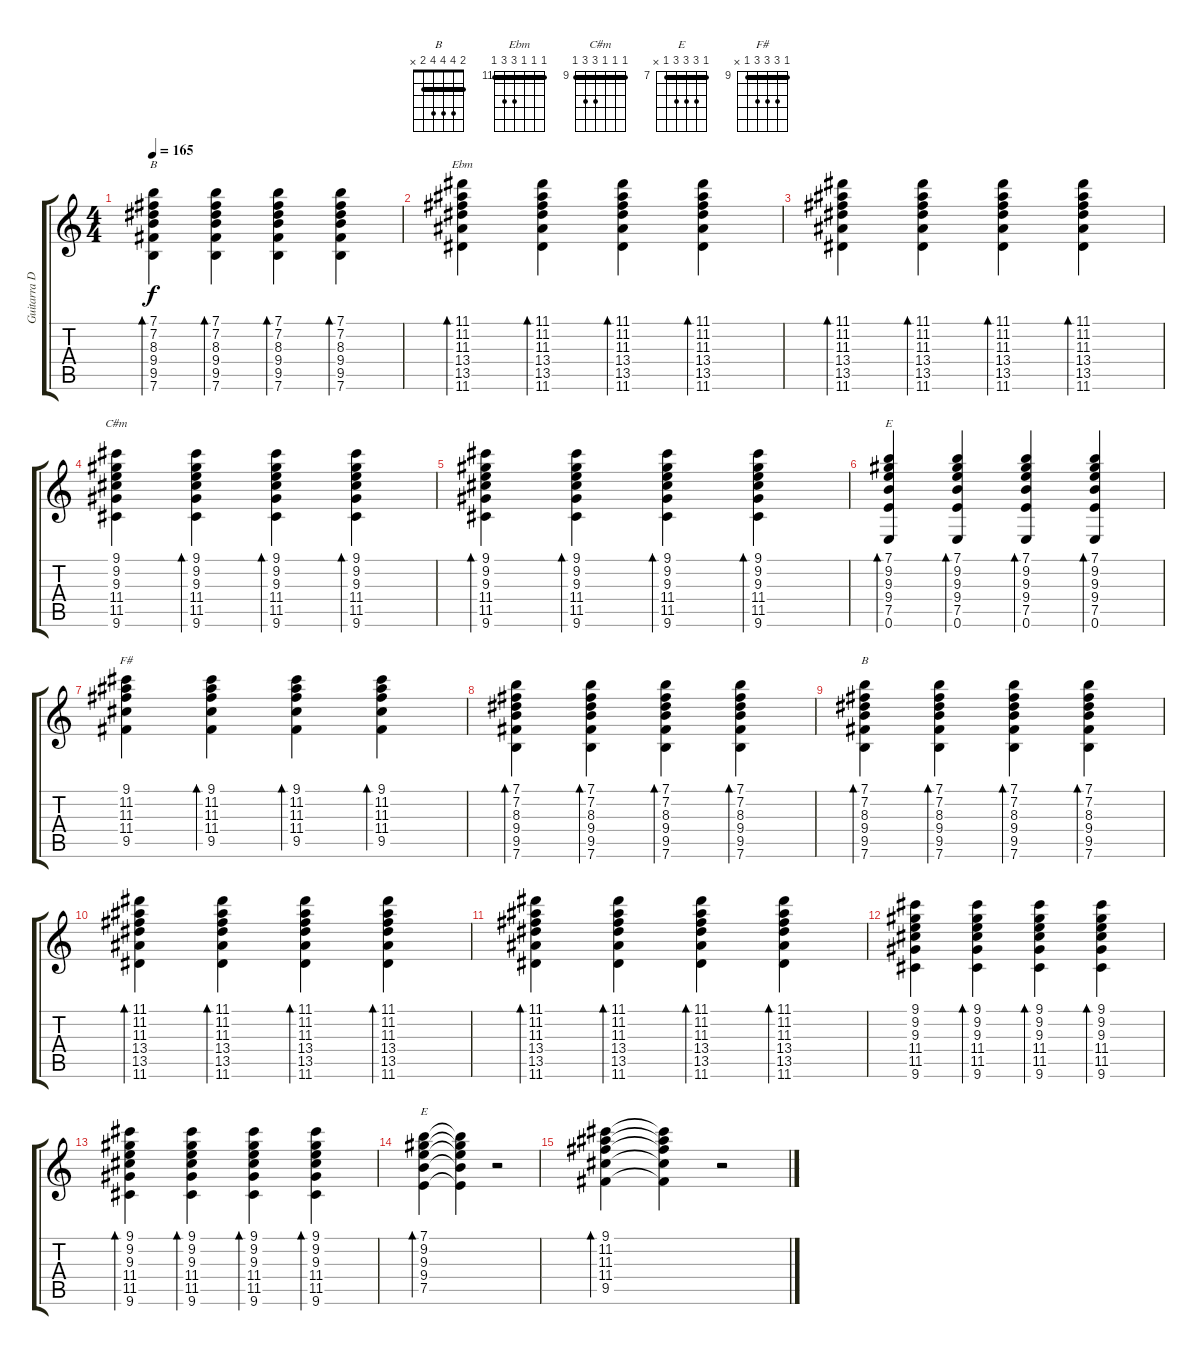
\track ("Guitarra Dib Hadra" "Guitarra D") {instrument electricguitarclean}
\staff {score tabs}
\tuning (E4 B3 G3 D3 A2 E2) {hide}
\chord ("B" 7 7 8 9 9 7) {firstfret 7 barre 7}
\chord ("Ebm" 11 11 11 13 13 11) {firstfret 11 barre 11}
\chord ("C#m" 9 9 9 11 11 9) {firstfret 9 barre 9}
\chord ("E" 7 9 9 9 7 0) {firstfret 7 barre 7}
\chord ("F#" 9 11 11 11 9 x) {firstfret 9 barre 9}
\chord ("B" 2 4 4 4 2 x) {barre 2}
\chord ("E" 7 9 9 9 7 x) {firstfret 7 barre 7}
\ts (4 4)
\tempo 165
\clef g2
\ks c
(7.1 7.2 8.3 9.4 9.5 7.6).4{bd 30 ch "B" dy f} (7.1 7.2 8.3 9.4 9.5 7.6).4{bd 30} (7.1 7.2 8.3 9.4 9.5 7.6).4{bd 30} (7.1 7.2 8.3 9.4 9.5 7.6).4{bd 30} |
(11.1 11.2 11.3 13.4 13.5 11.6).4{bd 30 ch "Ebm"} (11.1 11.2 11.3 13.4 13.5 11.6).4{bd 30} (11.1 11.2 11.3 13.4 13.5 11.6).4{bd 30} (11.1 11.2 11.3 13.4 13.5 11.6).4{bd 30} |
(11.1 11.2 11.3 13.4 13.5 11.6).4{bd 30} (11.1 11.2 11.3 13.4 13.5 11.6).4{bd 30} (11.1 11.2 11.3 13.4 13.5 11.6).4{bd 30} (11.1 11.2 11.3 13.4 13.5 11.6).4{bd 30} |
(9.1 9.2 9.3 11.4 11.5 9.6).4{ch "C#m"} (9.1 9.2 9.3 11.4 11.5 9.6).4{bd 30} (9.1 9.2 9.3 11.4 11.5 9.6).4{bd 30} (9.1 9.2 9.3 11.4 11.5 9.6).4{bd 30} |
(9.1 9.2 9.3 11.4 11.5 9.6).4{bd 30} (9.1 9.2 9.3 11.4 11.5 9.6).4{bd 30} (9.1 9.2 9.3 11.4 11.5 9.6).4{bd 30} (9.1 9.2 9.3 11.4 11.5 9.6).4{bd 30} |
(7.1 9.2 9.3 9.4 7.5 0.6).4{bd 30 ch "E"} (7.1 9.2 9.3 9.4 7.5 0.6).4{bd 30} (7.1 9.2 9.3 9.4 7.5 0.6).4{bd 30} (7.1 9.2 9.3 9.4 7.5 0.6).4{bd 30} |
(9.1 11.2 11.3 11.4 9.5).4{ch "F#"} (9.1 11.2 11.3 11.4 9.5).4{bd 30} (9.1 11.2 11.3 11.4 9.5).4{bd 30} (9.1 11.2 11.3 11.4 9.5).4{bd 30} |
(7.1 7.2 8.3 9.4 9.5 7.6).4{bd 30} (7.1 7.2 8.3 9.4 9.5 7.6).4{bd 30} (7.1 7.2 8.3 9.4 9.5 7.6).4{bd 30} (7.1 7.2 8.3 9.4 9.5 7.6).4{bd 30} |
(7.1 7.2 8.3 9.4 9.5 7.6).4{bd 30 ch "B"} (7.1 7.2 8.3 9.4 9.5 7.6).4{bd 30} (7.1 7.2 8.3 9.4 9.5 7.6).4{bd 30} (7.1 7.2 8.3 9.4 9.5 7.6).4{bd 30} |
(11.1 11.2 11.3 13.4 13.5 11.6).4{bd 30} (11.1 11.2 11.3 13.4 13.5 11.6).4{bd 30} (11.1 11.2 11.3 13.4 13.5 11.6).4{bd 30} (11.1 11.2 11.3 13.4 13.5 11.6).4{bd 30} |
(11.1 11.2 11.3 13.4 13.5 11.6).4{bd 30} (11.1 11.2 11.3 13.4 13.5 11.6).4{bd 30} (11.1 11.2 11.3 13.4 13.5 11.6).4{bd 30} (11.1 11.2 11.3 13.4 13.5 11.6).4{bd 30} |
(9.1 9.2 9.3 11.4 11.5 9.6).4 (9.1 9.2 9.3 11.4 11.5 9.6).4{bd 30} (9.1 9.2 9.3 11.4 11.5 9.6).4{bd 30} (9.1 9.2 9.3 11.4 11.5 9.6).4{bd 30} |
(9.1 9.2 9.3 11.4 11.5 9.6).4{bd 30} (9.1 9.2 9.3 11.4 11.5 9.6).4{bd 30} (9.1 9.2 9.3 11.4 11.5 9.6).4{bd 30} (9.1 9.2 9.3 11.4 11.5 9.6).4{bd 30} |
(7.1 9.2 9.3 9.4 7.5).4{bd 30 ch "E"} (7.1{t} 9.2{t} 9.3{t} 9.4{t} 7.5{t}).4 r.2 |
(9.1 11.2 11.3 11.4 9.5).4{bd 30} (9.1{t} 11.2{t} 11.3{t} 11.4{t} 9.5{t}).4 r.2
